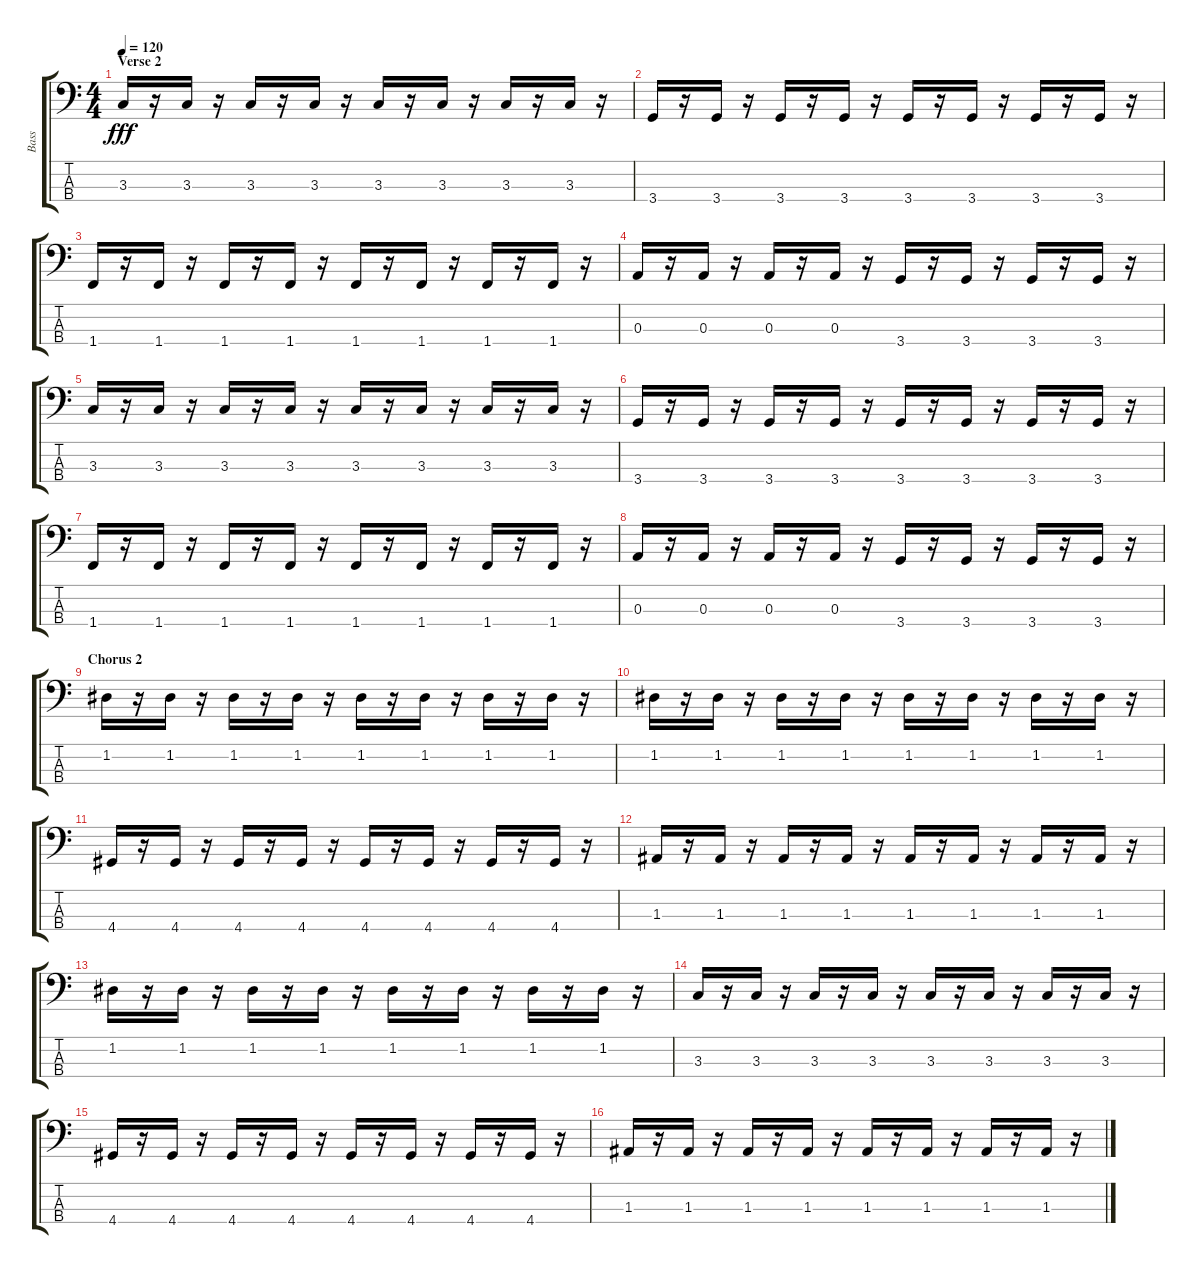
\track ("Bass" "Bass") {instrument electricbassfinger}
\staff {score tabs}
\tuning (G2 D2 A1 E1) {hide}
\ts (4 4)
\section ("" "Verse 2")
\tempo 120
\clef f4
\ks c
3.3.16{dy fff} r.16 3.3.16 r.16 3.3.16 r.16 3.3.16 r.16 3.3.16 r.16 3.3.16 r.16 3.3.16 r.16 3.3.16 r.16 |
3.4.16 r.16 3.4.16 r.16 3.4.16 r.16 3.4.16 r.16 3.4.16 r.16 3.4.16 r.16 3.4.16 r.16 3.4.16 r.16 |
1.4.16 r.16 1.4.16 r.16 1.4.16 r.16 1.4.16 r.16 1.4.16 r.16 1.4.16 r.16 1.4.16 r.16 1.4.16 r.16 |
0.3.16 r.16 0.3.16 r.16 0.3.16 r.16 0.3.16 r.16 3.4.16 r.16 3.4.16 r.16 3.4.16 r.16 3.4.16 r.16 |
3.3.16 r.16 3.3.16 r.16 3.3.16 r.16 3.3.16 r.16 3.3.16 r.16 3.3.16 r.16 3.3.16 r.16 3.3.16 r.16 |
3.4.16 r.16 3.4.16 r.16 3.4.16 r.16 3.4.16 r.16 3.4.16 r.16 3.4.16 r.16 3.4.16 r.16 3.4.16 r.16 |
1.4.16 r.16 1.4.16 r.16 1.4.16 r.16 1.4.16 r.16 1.4.16 r.16 1.4.16 r.16 1.4.16 r.16 1.4.16 r.16 |
0.3.16 r.16 0.3.16 r.16 0.3.16 r.16 0.3.16 r.16 3.4.16 r.16 3.4.16 r.16 3.4.16 r.16 3.4.16 r.16 |
\section ("" "Chorus 2")
1.2.16 r.16 1.2.16 r.16 1.2.16 r.16 1.2.16 r.16 1.2.16 r.16 1.2.16 r.16 1.2.16 r.16 1.2.16 r.16 |
1.2.16 r.16 1.2.16 r.16 1.2.16 r.16 1.2.16 r.16 1.2.16 r.16 1.2.16 r.16 1.2.16 r.16 1.2.16 r.16 |
4.4.16 r.16 4.4.16 r.16 4.4.16 r.16 4.4.16 r.16 4.4.16 r.16 4.4.16 r.16 4.4.16 r.16 4.4.16 r.16 |
1.3.16 r.16 1.3.16 r.16 1.3.16 r.16 1.3.16 r.16 1.3.16 r.16 1.3.16 r.16 1.3.16 r.16 1.3.16 r.16 |
1.2.16 r.16 1.2.16 r.16 1.2.16 r.16 1.2.16 r.16 1.2.16 r.16 1.2.16 r.16 1.2.16 r.16 1.2.16 r.16 |
3.3.16 r.16 3.3.16 r.16 3.3.16 r.16 3.3.16 r.16 3.3.16 r.16 3.3.16 r.16 3.3.16 r.16 3.3.16 r.16 |
4.4.16 r.16 4.4.16 r.16 4.4.16 r.16 4.4.16 r.16 4.4.16 r.16 4.4.16 r.16 4.4.16 r.16 4.4.16 r.16 |
1.3.16 r.16 1.3.16 r.16 1.3.16 r.16 1.3.16 r.16 1.3.16 r.16 1.3.16 r.16 1.3.16 r.16 1.3.16 r.16
